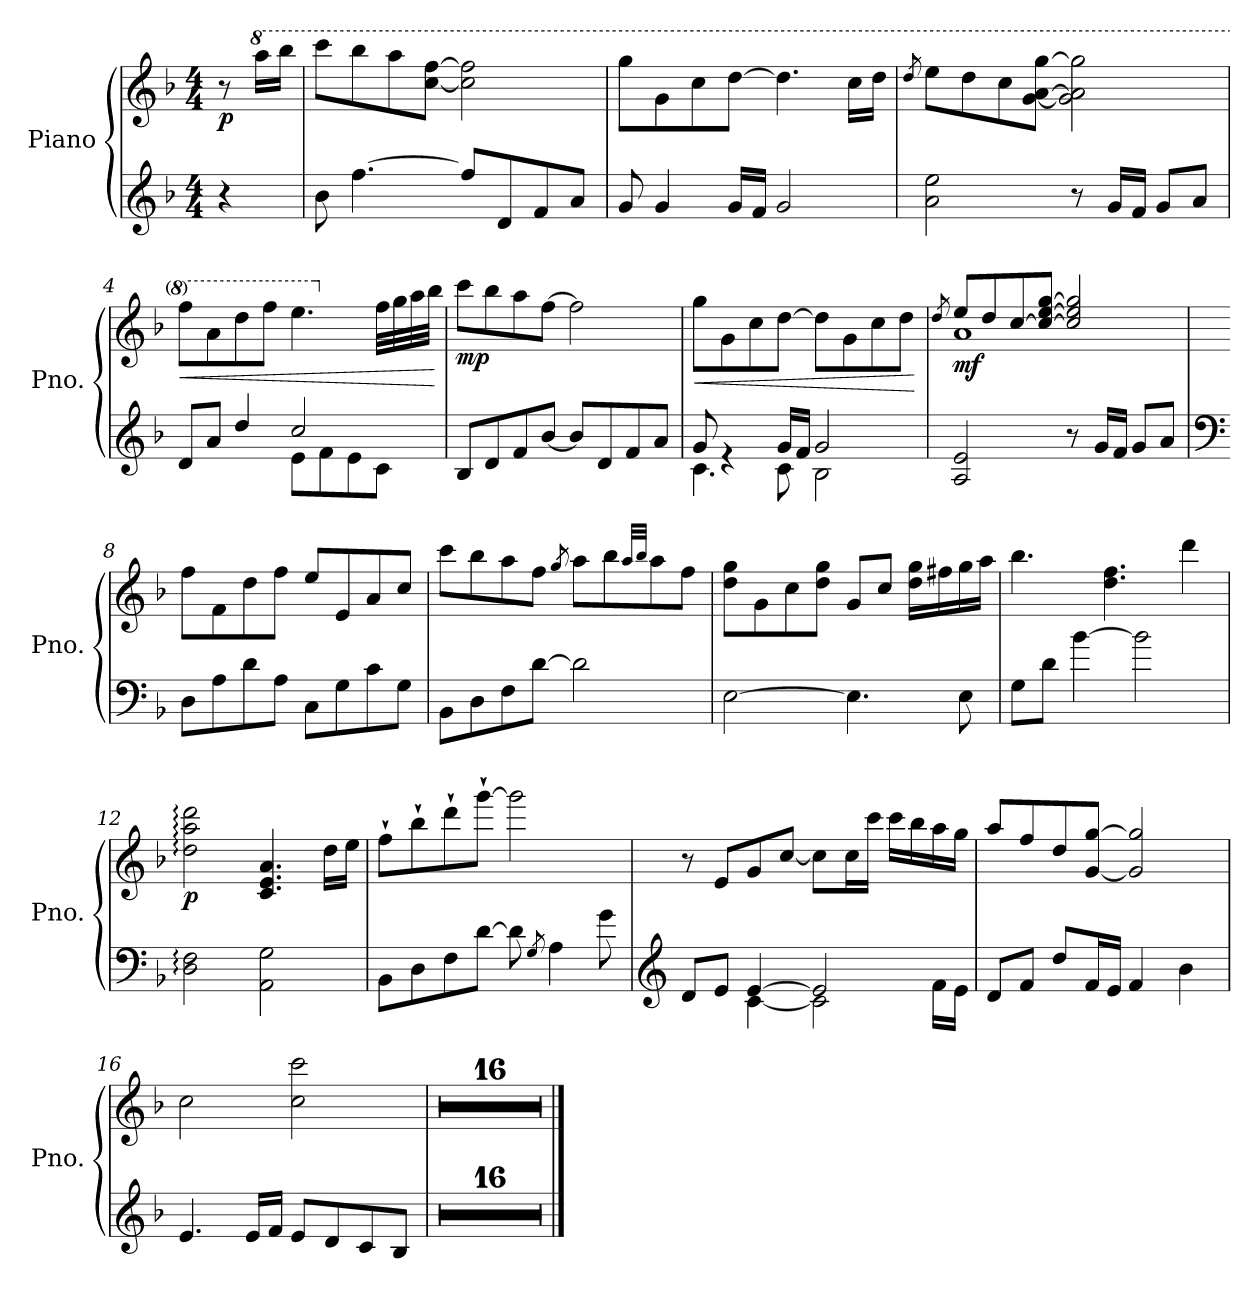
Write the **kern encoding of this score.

**kern	**kern	**dynam
*part1	*part1	*part1
*staff2	*staff1	*staff1/2
*I"Piano	*	*
*I'Pno.	*	*
*clefG2	*clefG2	*
*k[b-]	*k[b-]	*
*M4/4	*M4/4	*
*MM90	*MM90	*
=	=	=
!	!	!LO:DY:b
4r	8r	p
*	*8va	*
.	16aaa\LL	.
.	16bbb-\JJ	.
=1	=1	=1
8b-\	8cccc\L	.
[4.ff\	8bbb-\	.
.	8aaa\	.
.	[8ccc\ [8fff\J	.
8ff/L]	2ccc\] 2fff\]	.
8d/	.	.
8f/	.	.
8a/J	.	.
=2	=2	=2
8g/	8ggg\L	.
4g/	8gg\	.
.	8ccc\	.
16g/LL	[8ddd\J	.
16f/JJ	.	.
2g/	4.ddd\]	.
.	16ccc\LL	.
.	16ddd\JJ	.
=3	=3	=3
.	8qddd/	.
2a\ 2ee\	8eee\L	.
.	8ddd\	.
.	8ccc\	.
.	[8gg\ [8aa\ [8ggg\J	.
8r	2gg\] 2aa\] 2ggg\]	.
16g/LL	.	.
16f/JJ	.	.
8g/L	.	.
8a/J	.	.
!!LO:LB:g=z
=4	=4	=4
*^	*	*
!	!	!	!LO:HP:b
8d/L	2ryy	8fff\L	<
8a/J	.	8aa\	.
4dd/	.	8ddd\	.
.	.	8fff\J	.
8e\L	2cc/	4.eee\	.
8f\	.	.	.
8e\	.	.	.
*	*	*X8va	*
8c\J	.	32ff\LLL	.
.	.	32gg\	.
.	.	32aa\	.
.	.	32bb-\JJJ	.
*v	*v	*	*
.	.	[
=5	=5	=5
!	!	!LO:DY:b
8B-/L	8ccc\L	mp
8d/	8bb-\	.
8f/	8aa\	.
[8b-/J	[8ff\J	.
8b-/L]	2ff\]	.
8d/	.	.
8f/	.	.
8a/J	.	.
=6	=6	=6
*^	*	*
!	!	!	!LO:HP:b
8g/	4.c\	8gg\L	<
4re	.	8g\	.
.	.	8cc\	.
16g/LL	8c\	[8dd\J	.
16f/JJ	.	.	.
2g/	2B-\	8dd\L]	.
.	.	8g\	.
.	.	8cc\	.
.	.	8dd\J	.
*v	*v	*	*
.	.	[
=7	=7	=7
.	8qdd/	.
*	*^	*
!	!	!	!LO:DY:b
2A/ 2e/	8ee/L	1a	mf
.	8dd/	.	.
.	[8cc/	.	.
.	8cc/_ [8ee/ [8gg/J	.	.
8r	2cc/] 2ee/] 2gg/]	.	.
16g/LL	.	.	.
16f/JJ	.	.	.
8g/L	.	.	.
8a/J	.	.	.
*	*v	*v	*
!!LO:LB:g=z
=8	=8	=8
*clefF4	*	*
8D\L	8ff\L	.
8A\	8f\	.
8d\	8dd\	.
8A\J	8ff\J	.
8C\L	8ee/L	.
8G\	8e/	.
8c\	8a/	.
8G\J	8cc/J	.
=9	=9	=9
8BB-\L	8ccc\L	.
8D\	8bb-\	.
8F\	8aa\	.
[8d\J	8ff\J	.
.	8qgg/	.
2d\]	8aa\L	.
.	8bb-\	.
.	32qaa/LLL	.
.	32qbb-/JJJ	.
.	8aa\	.
.	8ff\J	.
=10	=10	=10
[2E\	8dd\ 8gg\L	.
.	8g\	.
.	8cc\	.
.	8dd\ 8gg\J	.
4.E\]	8g/L	.
.	8cc/J	.
.	16dd\ 16gg\LL	.
.	16ff#X\	.
8E\	16gg\	.
.	16aa\JJ	.
=11	=11	=11
8G\L	4.bb-\	.
8d\J	.	.
[4b-\	.	.
.	4.dd\ 4.ff\	.
2b-\]	.	.
.	4ddd\	.
=12	=12	=12
!	!	!LO:DY:b
2D\: 2F\:	2dd\: 2aa\: 2ddd\:	p
2AA\ 2G\	4.c/ 4.e/ 4.a/	.
.	16dd\LL	.
.	16ee\JJ	.
!!LO:LB:g=z
=13	=13	=13
8BB-\L	8ff`\L	.
8D\	8bb-`\	.
8F\	8ddd`\	.
[8d\J	[8ggg`\J	.
8d\]	2ggg\]	.
8qG/	.	.
4A\	.	.
8g\	.	.
=14	=14	=14
*clefG2	*	*
*^	*	*
*	*^	*	*
*	*	*	*8va	*
8d/L	4ryy	2..ryy	8r	.
8e/J	.	.	8ee/L	.
[4e/	[4c\	.	8gg/	.
.	.	.	[8ccc/J	.
2e/]	2c\]	.	8ccc\L]	.
.	.	.	16ccc\L	.
.	.	.	16cccc\JJ	.
.	.	.	16cccc\LL	.
.	.	.	16bbb-\	.
.	.	16f\LL	16aaa\	.
.	.	16e\JJ	16ggg\JJ	.
*v	*v	*v	*	*
=15	=15	=15
8d/L	8aaa/L	.
8f/J	8fff/	.
8dd/L	8ddd/	.
16f/L	[8gg/ [8ggg/J	.
16e/JJ	.	.
4f/	2gg/] 2ggg/]	.
4b-\	.	.
=16	=16	=16
4.e/	2ccc\	.
16e/LL	.	.
16f/JJ	.	.
8e/L	2ccc\ 2cccc\	.
8d/	.	.
8c/	.	.
8B-/J	.	.
!!LO:LB:g=z
=17	=17	=17
*	*X8va	*
1r	1r	.
=18	=18	=18
1r	1r	.
=19	=19	=19
1r	1r	.
=20	=20	=20
1r	1r	.
=21	=21	=21
1r	1r	.
=22	=22	=22
1r	1r	.
=23	=23	=23
1r	1r	.
=24	=24	=24
1r	1r	.
=25	=25	=25
1r	1r	.
=26	=26	=26
1r	1r	.
=27	=27	=27
1r	1r	.
=28	=28	=28
1r	1r	.
=29	=29	=29
1r	1r	.
=30	=30	=30
1r	1r	.
=31	=31	=31
1r	1r	.
=32	=32	=32
1r	1r	.
==	==	==
*-	*-	*-
